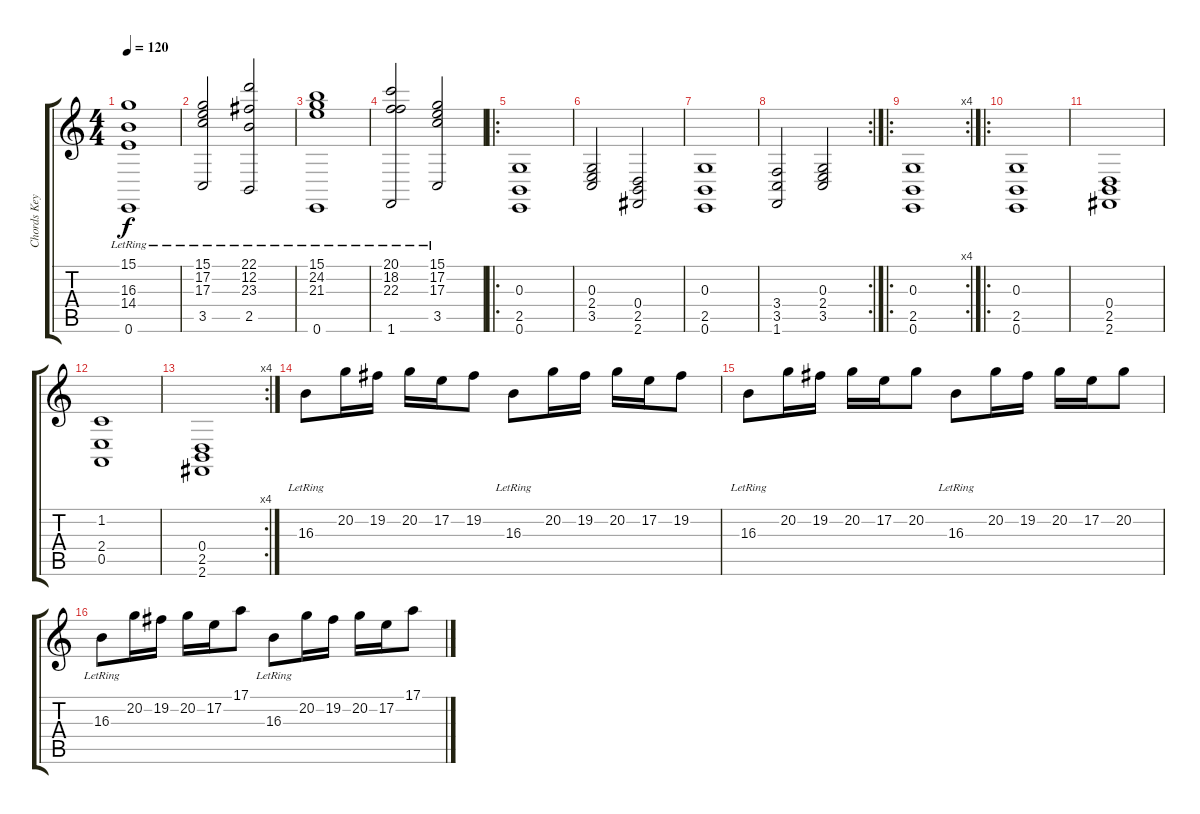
\track ("Chords Keyboard" "Chords Key") {instrument stringensemble1}
\staff {score tabs}
\tuning (E4 B3 G3 D3 A2 E2) {hide}
\ts (4 4)
\tempo 120
\clef g2
\ks c
(15.1{lr} 16.3{lr} 14.4{lr} 0.6{lr}).1{dy f} |
(15.1{lr} 17.2{lr} 17.3{lr} 3.5{lr}).2 (22.1{lr} 12.2{lr} 23.3{lr} 2.5).2 |
(15.1{lr} 24.2{lr} 21.3{lr} 0.6{lr}).1 |
(20.1{lr} 18.2{lr} 22.3{lr} 1.6{lr}).2 (15.1{lr} 17.2{lr} 17.3{lr} 3.5{lr}).2 |
\ro
(0.3 2.5 0.6).1 |
(0.3 2.4 3.5).2 (0.4 2.5 2.6).2 |
(0.3 2.5 0.6).1 |
\rc 2
(3.4 3.5 1.6).2 (0.3 2.4 3.5).2 |
\ro
\rc 4
(0.3 2.5 0.6).1 |
\ro
(0.3 2.5 0.6).1 |
(0.4 2.5 2.6).1 |
(1.2 2.4 0.5).1 |
\rc 4
(0.4 2.5 2.6).1 |
16.3{lr}.8 20.2.16 19.2.16 20.2.16 17.2.16 19.2.8 16.3{lr}.8 20.2.16 19.2.16 20.2.16 17.2.16 19.2.8 |
16.3{lr}.8 20.2.16 19.2.16 20.2.16 17.2.16 20.2.8 16.3{lr}.8 20.2.16 19.2.16 20.2.16 17.2.16 20.2.8 |
16.3{lr}.8 20.2.16 19.2.16 20.2.16 17.2.16 17.1.8 16.3{lr}.8 20.2.16 19.2.16 20.2.16 17.2.16 17.1.8
